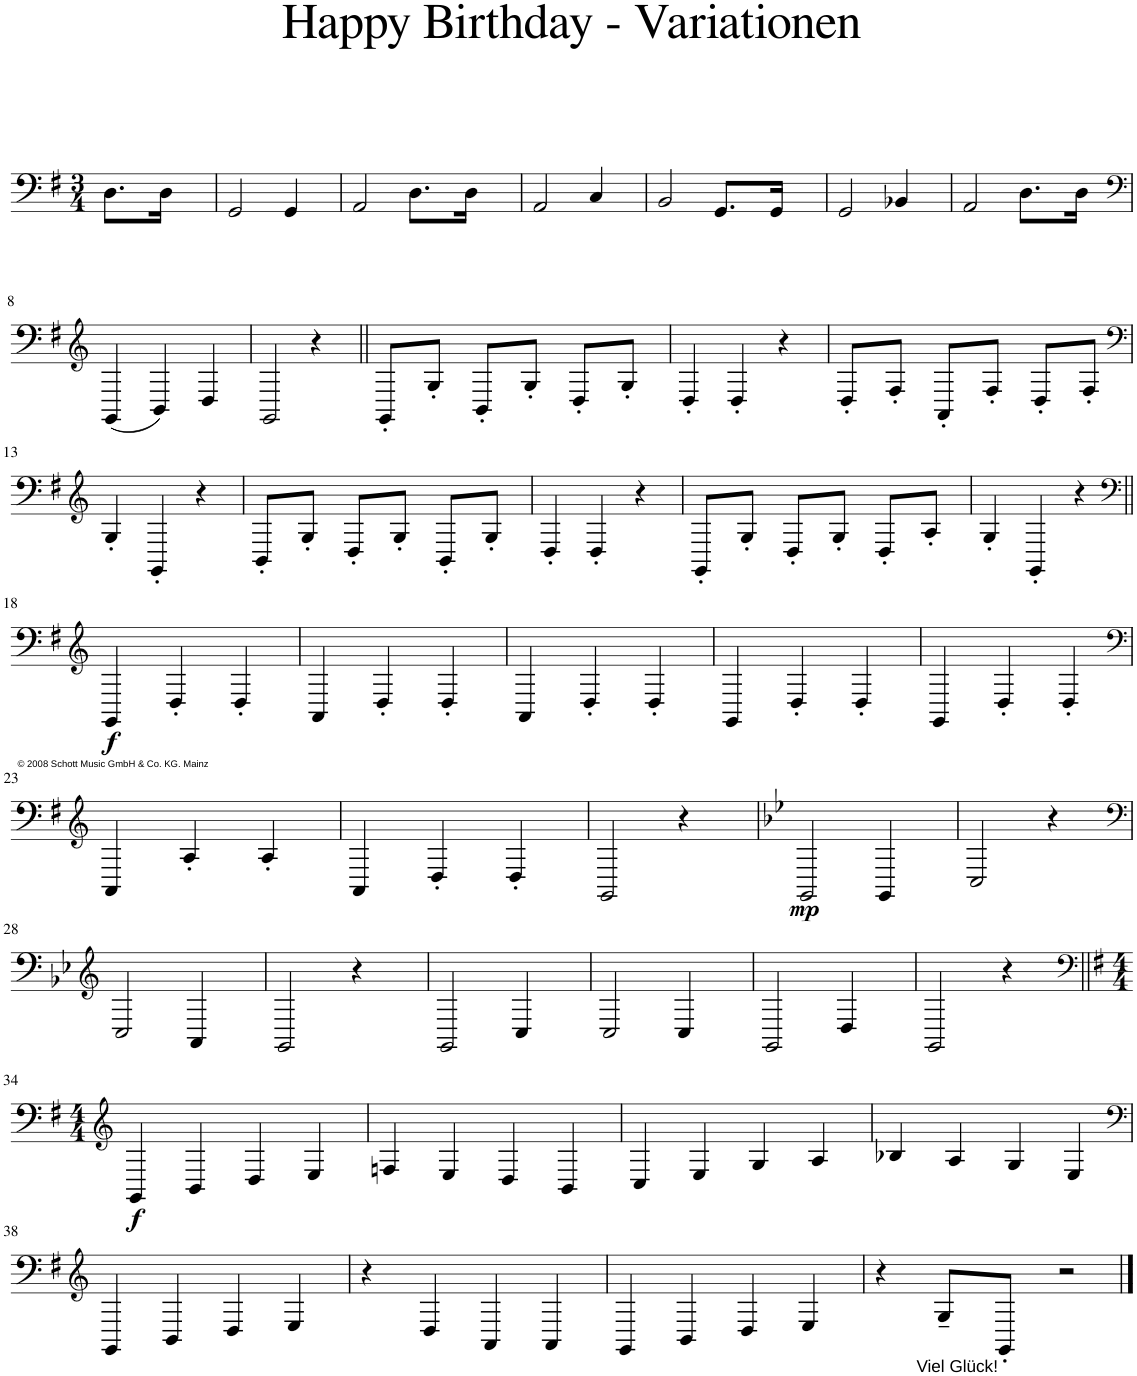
**kern	**dynam
*part1	*part1
*staff1	*staff1
*I"unbenannt 2	*
*clefF4	*
*Trd1c2	*
*k[f#]	*
*M3/4	*
=1	=1
8.D\L	.
16D\Jk	.
=2	=2
2GG/	.
4GG/	.
=3	=3
2AA/	.
8.D\L	.
16D\Jk	.
=4	=4
2AA/	.
4C/	.
=5	=5
2BB/	.
8.GG/L	.
16GG/Jk	.
=6	=6
2GG/	.
4BB-X/	.
=7	=7
2AA/	.
8.D\L	.
16D\Jk	.
!!LO:LB:g=z
=8	=8
*clefG2	*
(4GG/	.
4BB/)	.
4D/	.
=9	=9
2GG/	.
4r	.
=10	=10
8GG'/L	.
8G'/J	.
8BB'/L	.
8G'/J	.
8D'/L	.
8G'/J	.
=11	=11
4D'/	.
4D'/	.
4r	.
=12	=12
8D'/L	.
8F#'/J	.
8AA'/L	.
8F#'/J	.
8D'/L	.
8F#'/J	.
!!LO:LB:g=z
=13	=13
*clefG2	*
4G'/	.
4GG'/	.
4r	.
=14	=14
8BB'/L	.
8G'/J	.
8D'/L	.
8G'/J	.
8BB'/L	.
8G'/J	.
=15	=15
4D'/	.
4D'/	.
4r	.
=16	=16
8GG'/L	.
8G'/J	.
8D'/L	.
8G'/J	.
8D'/L	.
8A'/J	.
=17	=17
4G'/	.
4GG'/	.
4r	.
!!LO:LB:g=z
=18	=18
*clefG2	*
!LO:TX:b:t=© 2008 Schott Music GmbH & Co. KG. Mainz	!
!	!LO:DY:b
4GG/	f
4D'/	.
4D'/	.
=19	=19
4AA/	.
4D'/	.
4D'/	.
=20	=20
4AA/	.
4D'/	.
4D'/	.
=21	=21
4GG/	.
4D'/	.
4D'/	.
=22	=22
4GG/	.
4D'/	.
4D'/	.
!!LO:LB:g=z
=23	=23
*clefG2	*
4AA/	.
4A'/	.
4A'/	.
=24	=24
4AA/	.
4D'/	.
4D'/	.
=25	=25
2GG/	.
4r	.
=26	=26
*k[b-e-]	*
!	!LO:DY:b
2GG/	mp
4GG/	.
=27	=27
2C/	.
4r	.
!!LO:LB:g=z
=28	=28
*clefG2	*
2C/	.
4AA/	.
=29	=29
2GG/	.
4r	.
=30	=30
2GG/	.
4C/	.
=31	=31
2C/	.
4C/	.
=32	=32
2GG/	.
4D/	.
=33	=33
2GG/	.
4r	.
!!LO:LB:g=z
=34||	=34||
*clefG2	*
*k[f#]	*
*M4/4	*
!	!LO:DY:b
4GG/	f
4BB/	.
4D/	.
4E/	.
=35	=35
4Fn/	.
4E/	.
4D/	.
4BB/	.
=36	=36
4C/	.
4E/	.
4G/	.
4A/	.
=37	=37
4B-X/	.
4A/	.
4G/	.
4E/	.
!!LO:LB:g=z
=38	=38
*clefG2	*
4GG/	.
4BB/	.
4D/	.
4E/	.
=39	=39
4r	.
4D/	.
4AA/	.
4AA/	.
=40	=40
4GG/	.
4BB/	.
4D/	.
4E/	.
=41	=41
4r	.
!LO:TX:b:t=Viel Glück!	!
8G~/L	.
8GG'/J	.
2r	.
==	==
*-	*-
